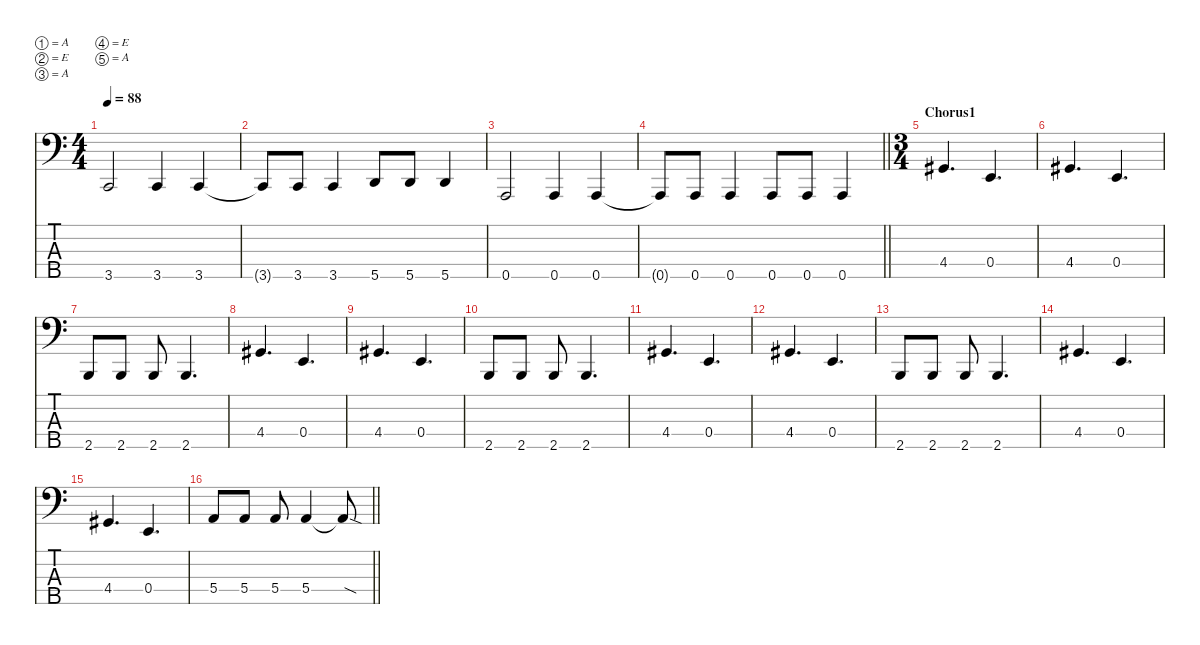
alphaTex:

\defaultSystemsLayout 4
\hideDynamics
\bracketExtendMode nobrackets
\singleTrackTrackNamePolicy hidden
\multiTrackTrackNamePolicy hidden
\firstSystemTrackNameMode fullname
\otherSystemsTrackNameOrientation horizontal
\track ("Bass" "el.bs.") {instrument electricbasspick}
\staff {score tabs}
\tuning (A2 E2 A1 E1 A0)
\ts (4 4)
\tempo 88
\clef f4
\ks c
3.5.2{dy f beam Up} 3.5.4{beam Up} 3.5.4{beam Up} |
3.5{t}.8{beam Up} 3.5.8{beam Up} 3.5.4{beam Up} 5.5.8{beam Up} 5.5.8{beam Up} 5.5.4{beam Up} |
0.5.2{beam Up} 0.5.4{beam Up} 0.5.4{beam Up} |
\barLineRight lightlight
0.5{t}.8{beam Up} 0.5.8{beam Up} 0.5.4{beam Up} 0.5.8{beam Up} 0.5.8{beam Up} 0.5.4{beam Up} |
\ts (3 4)
\beaming (8 2 2 2)
\section ("" "Chorus1")
4.4{acc #}.4{d beam Up} 0.4.4{d beam Up} |
4.4{acc #}.4{d beam Up} 0.4.4{d beam Up} |
2.5.8{beam Up} 2.5.8{beam Up} 2.5.8{beam Up} 2.5.4{d beam Up} |
4.4{acc #}.4{d beam Up} 0.4.4{d beam Up} |
4.4{acc #}.4{d beam Up} 0.4.4{d beam Up} |
2.5.8{beam Up} 2.5.8{beam Up} 2.5.8{beam Up} 2.5.4{d beam Up} |
4.4{acc #}.4{d beam Up} 0.4.4{d beam Up} |
4.4{acc #}.4{d beam Up} 0.4.4{d beam Up} |
2.5.8{beam Up} 2.5.8{beam Up} 2.5.8{beam Up} 2.5.4{d beam Up} |
4.4{acc #}.4{d beam Up} 0.4.4{d beam Up} |
4.4{acc #}.4{d beam Up} 0.4.4{d beam Up} |
\barLineRight lightlight
5.4.8{beam Up} 5.4.8{beam Up} 5.4.8{beam Up} 5.4.4{beam Up} 5.4{sod t}.8{beam Up}
